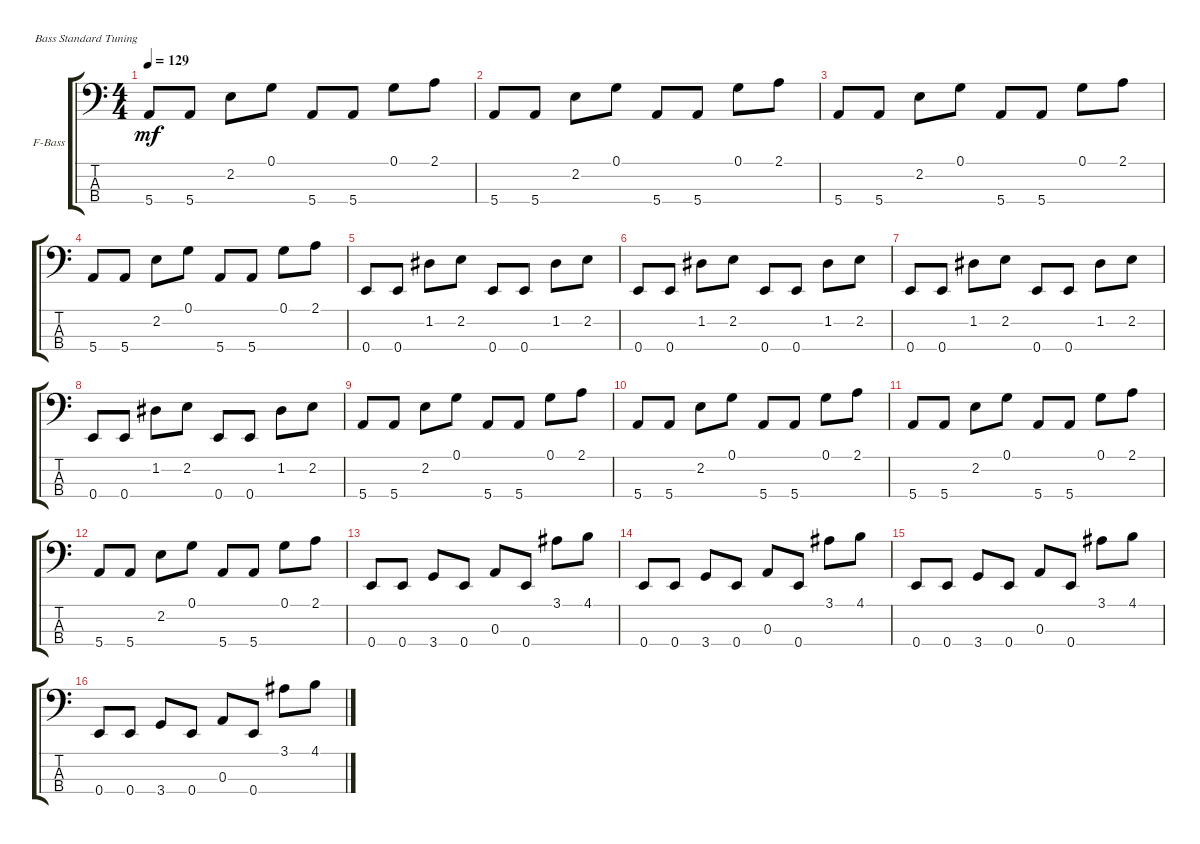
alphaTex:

\defaultSystemsLayout 4
\bracketExtendMode groupsimilarinstruments
\firstSystemTrackNameOrientation horizontal
\otherSystemsTrackNameOrientation horizontal
\track ("Upright Bass" "F-Bass") {instrument fretlessbass}
\staff {score tabs}
\tuning (G2 D2 A1 E1)
\ts (4 4)
\tempo 129
\clef f4
\ks c
5.4.8{dy mf} 5.4.8 2.2.8 0.1.8 5.4.8 5.4.8 0.1.8 2.1.8 |
5.4.8 5.4.8 2.2.8 0.1.8 5.4.8 5.4.8 0.1.8 2.1.8 |
5.4.8 5.4.8 2.2.8 0.1.8 5.4.8 5.4.8 0.1.8 2.1.8 |
5.4.8 5.4.8 2.2.8 0.1.8 5.4.8 5.4.8 0.1.8 2.1.8 |
0.4.8 0.4.8 1.2.8 2.2.8 0.4.8 0.4.8 1.2.8 2.2.8 |
0.4.8 0.4.8 1.2.8 2.2.8 0.4.8 0.4.8 1.2.8 2.2.8 |
0.4.8 0.4.8 1.2.8 2.2.8 0.4.8 0.4.8 1.2.8 2.2.8 |
0.4.8 0.4.8 1.2.8 2.2.8 0.4.8 0.4.8 1.2.8 2.2.8 |
5.4.8 5.4.8 2.2.8 0.1.8 5.4.8 5.4.8 0.1.8 2.1.8 |
5.4.8 5.4.8 2.2.8 0.1.8 5.4.8 5.4.8 0.1.8 2.1.8 |
5.4.8 5.4.8 2.2.8 0.1.8 5.4.8 5.4.8 0.1.8 2.1.8 |
5.4.8 5.4.8 2.2.8 0.1.8 5.4.8 5.4.8 0.1.8 2.1.8 |
0.4.8 0.4.8 3.4.8 0.4.8 0.3.8 0.4.8 3.1.8 4.1.8 |
0.4.8 0.4.8 3.4.8 0.4.8 0.3.8 0.4.8 3.1.8 4.1.8 |
0.4.8 0.4.8 3.4.8 0.4.8 0.3.8 0.4.8 3.1.8 4.1.8 |
0.4.8 0.4.8 3.4.8 0.4.8 0.3.8 0.4.8 3.1.8 4.1.8
